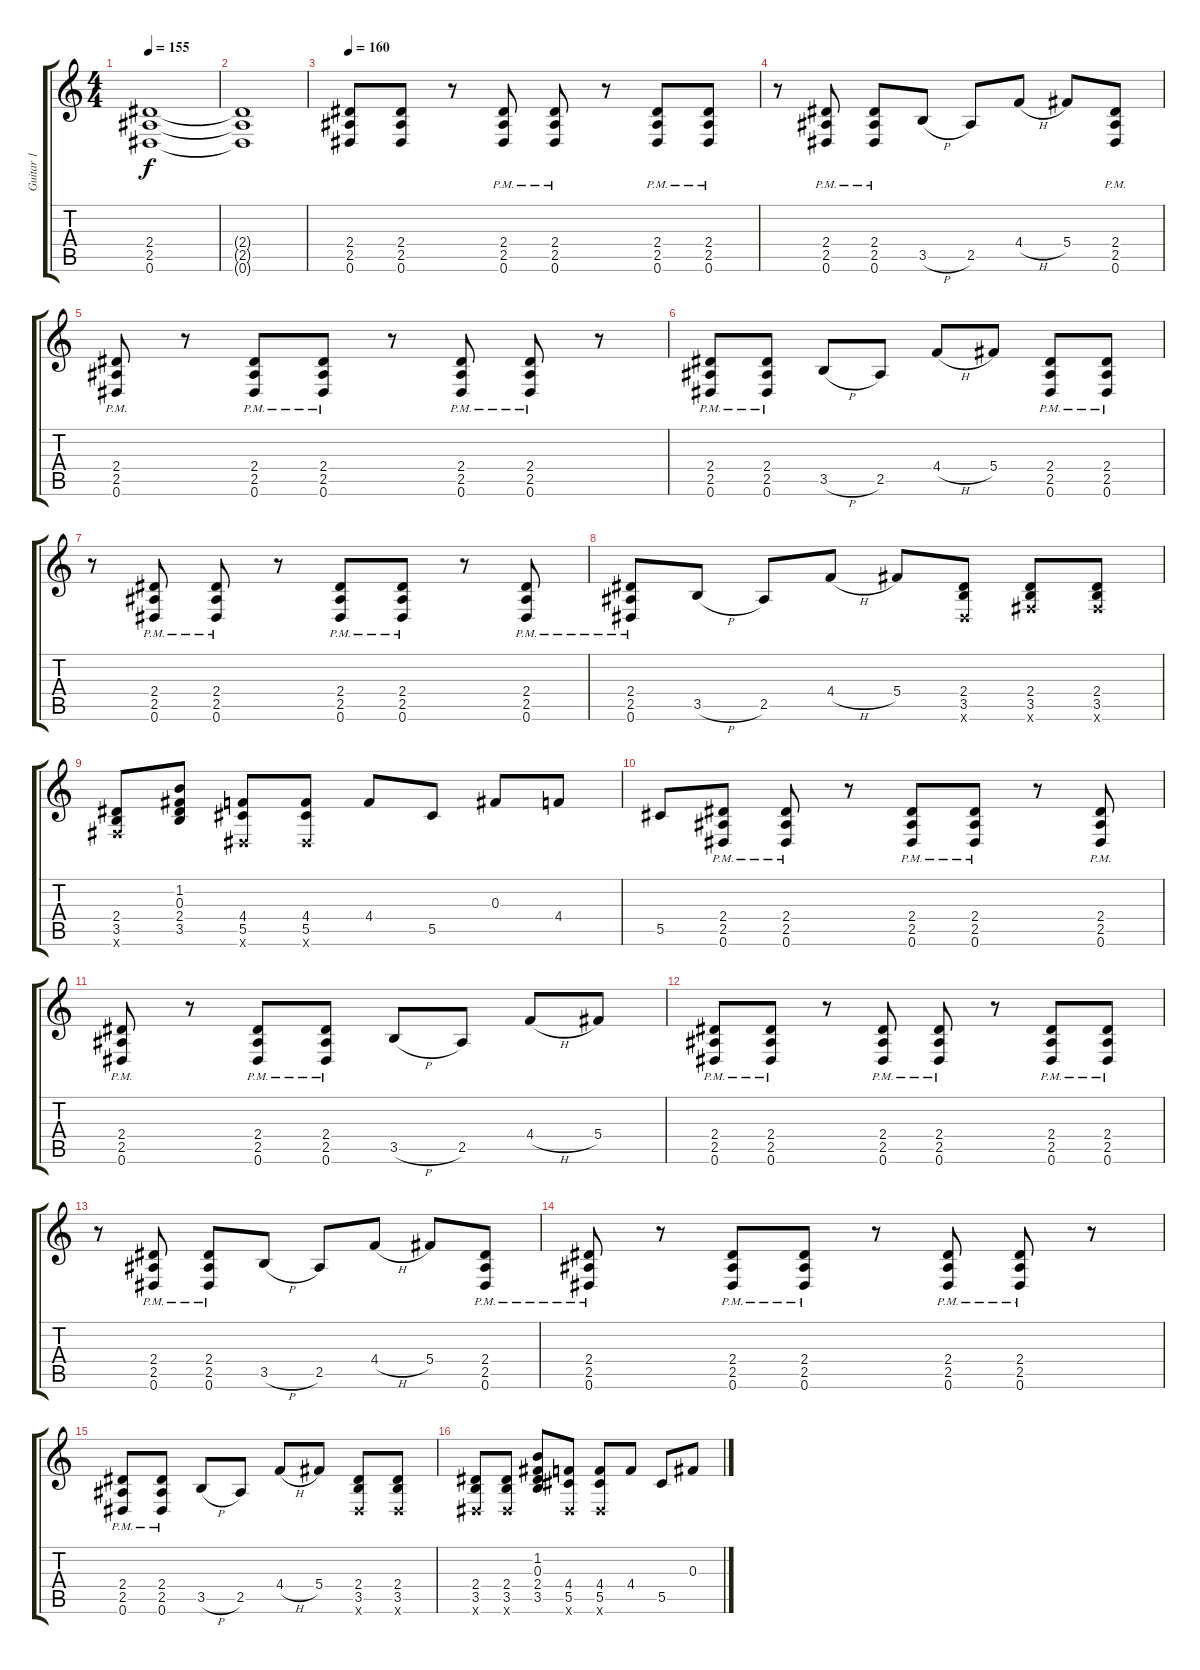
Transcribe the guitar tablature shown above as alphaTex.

\track ("Guitar 1" "Guitar 1") {instrument distortionguitar}
\staff {score tabs}
\tuning (Eb4 Bb3 Gb3 Db3 Ab2 Eb2) {hide}
\ts (4 4)
\tempo 155
\clef g2
\ks c
(2.4{t} 2.5{t} 0.6{t}).1{dy f} |
(2.4{t} 2.5{t} 0.6{t}).1 |
\tempo 160
(2.4 2.5 0.6).8 (2.4 2.5 0.6).8 r.8 (2.4{pm} 2.5{pm} 0.6{pm}).8 (2.4{pm} 2.5{pm} 0.6{pm}).8 r.8 (2.4{pm} 2.5{pm} 0.6{pm}).8 (2.4{pm} 2.5{pm} 0.6{pm}).8 |
r.8 (2.4{pm} 2.5{pm} 0.6{pm}).8 (2.4{pm} 2.5{pm} 0.6{pm}).8 3.5{h}.8 2.5.8 4.4{h}.8 5.4.8 (2.4{pm} 2.5{pm} 0.6{pm}).8 |
(2.4{pm} 2.5{pm} 0.6{pm}).8 r.8 (2.4{pm} 2.5{pm} 0.6{pm}).8 (2.4{pm} 2.5{pm} 0.6{pm}).8 r.8 (2.4{pm} 2.5{pm} 0.6{pm}).8 (2.4{pm} 2.5{pm} 0.6{pm}).8 r.8 |
(2.4{pm} 2.5{pm} 0.6{pm}).8 (2.4{pm} 2.5{pm} 0.6{pm}).8 3.5{h}.8 2.5.8 4.4{h}.8 5.4.8 (2.4{pm} 2.5{pm} 0.6{pm}).8 (2.4{pm} 2.5{pm} 0.6{pm}).8 |
r.8 (2.4{pm} 2.5{pm} 0.6{pm}).8 (2.4{pm} 2.5{pm} 0.6{pm}).8 r.8 (2.4{pm} 2.5{pm} 0.6{pm}).8 (2.4{pm} 2.5{pm} 0.6{pm}).8 r.8 (2.4{pm} 2.5{pm} 0.6{pm}).8 |
(2.4{pm} 2.5{pm} 0.6{pm}).8 3.5{h}.8 2.5.8 4.4{h}.8 5.4.8 (2.4 3.5 0.6{x}).8 (2.4 3.5 3.6{x}).8 (2.4 3.5 3.6{x}).8 |
(2.4 3.5 3.6{x}).8 (1.2 0.3 2.4 3.5).8 (4.4 5.5 0.6{x}).8 (4.4 5.5 0.6{x}).8 4.4.8 5.5.8 0.3.8 4.4.8 |
5.5.8 (2.4{pm} 2.5{pm} 0.6{pm}).8 (2.4{pm} 2.5{pm} 0.6{pm}).8 r.8 (2.4{pm} 2.5{pm} 0.6{pm}).8 (2.4{pm} 2.5{pm} 0.6{pm}).8 r.8 (2.4{pm} 2.5{pm} 0.6{pm}).8 |
(2.4{pm} 2.5{pm} 0.6{pm}).8 r.8 (2.4{pm} 2.5{pm} 0.6{pm}).8 (2.4{pm} 2.5{pm} 0.6{pm}).8 3.5{h}.8 2.5.8 4.4{h}.8 5.4.8 |
(2.4{pm} 2.5{pm} 0.6{pm}).8 (2.4{pm} 2.5{pm} 0.6{pm}).8 r.8 (2.4{pm} 2.5{pm} 0.6{pm}).8 (2.4{pm} 2.5{pm} 0.6{pm}).8 r.8 (2.4{pm} 2.5{pm} 0.6{pm}).8 (2.4{pm} 2.5{pm} 0.6{pm}).8 |
r.8 (2.4{pm} 2.5{pm} 0.6{pm}).8 (2.4{pm} 2.5{pm} 0.6{pm}).8 3.5{h}.8 2.5.8 4.4{h}.8 5.4.8 (2.4{pm} 2.5{pm} 0.6{pm}).8 |
(2.4{pm} 2.5{pm} 0.6{pm}).8 r.8 (2.4{pm} 2.5{pm} 0.6{pm}).8 (2.4{pm} 2.5{pm} 0.6{pm}).8 r.8 (2.4{pm} 2.5{pm} 0.6{pm}).8 (2.4{pm} 2.5{pm} 0.6{pm}).8 r.8 |
(2.4{pm} 2.5{pm} 0.6{pm}).8 (2.4{pm} 2.5{pm} 0.6{pm}).8 3.5{h}.8 2.5.8 4.4{h}.8 5.4.8 (2.4 3.5 0.6{x}).8 (2.4 3.5 0.6{x}).8 |
(2.4 3.5 0.6{x}).8 (2.4 3.5 0.6{x}).8 (1.2 0.3 2.4 3.5).8 (4.4 5.5 0.6{x}).8 (4.4 5.5 0.6{x}).8 4.4.8 5.5.8 0.3.8
